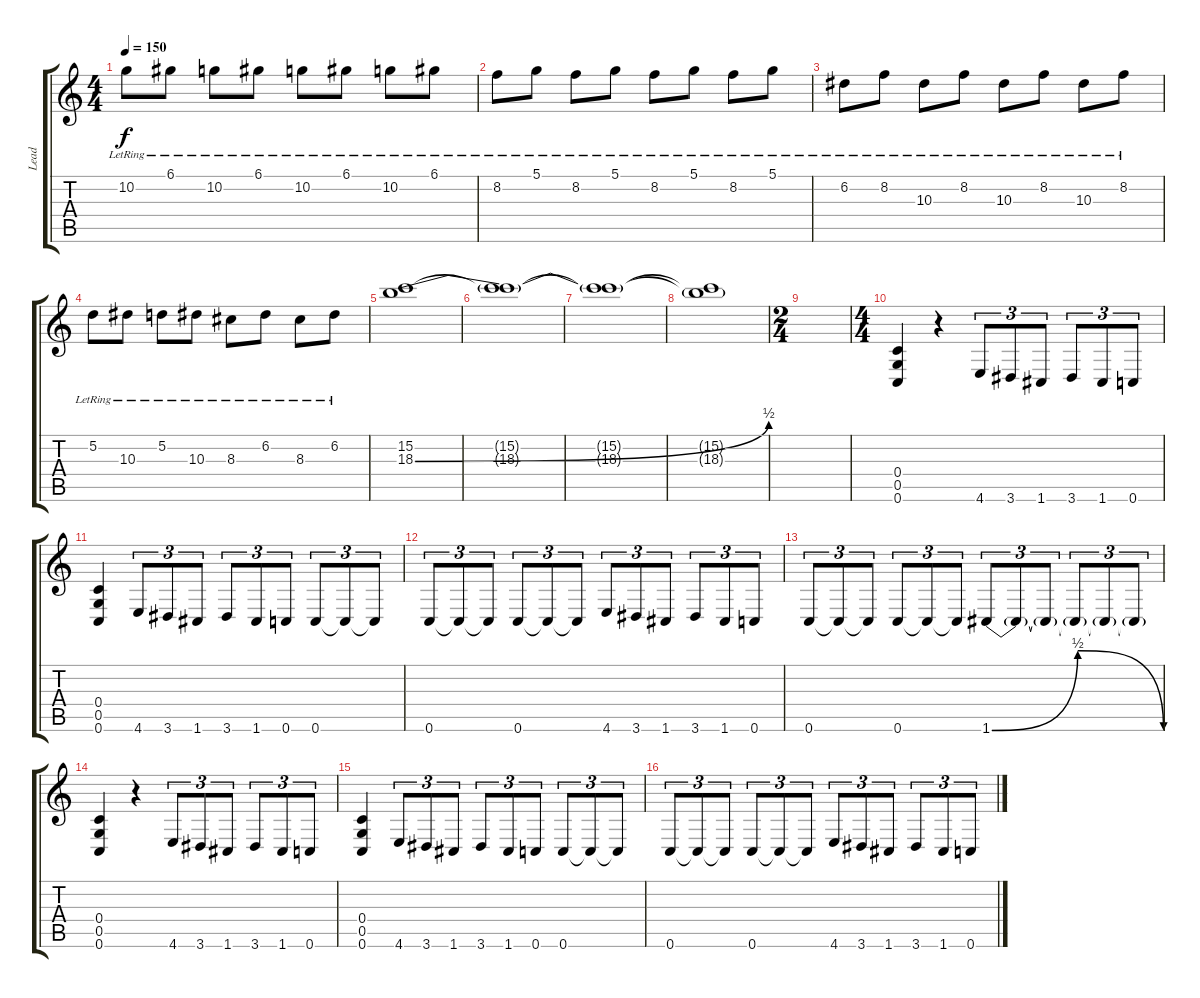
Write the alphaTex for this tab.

\track ("Lead" "Lead") {instrument distortionguitar}
\staff {score tabs}
\tuning (D4 A3 F3 C3 G2 C2) {hide}
\ts (4 4)
\tempo 150
\clef g2
\ks c
10.2{lr}.8{dy f} 6.1{lr}.8 10.2{lr}.8 6.1{lr}.8 10.2{lr}.8 6.1{lr}.8 10.2{lr}.8 6.1{lr}.8 |
8.2{lr}.8 5.1{lr}.8 8.2{lr}.8 5.1{lr}.8 8.2{lr}.8 5.1{lr}.8 8.2{lr}.8 5.1{lr}.8 |
6.2{lr}.8 8.2{lr}.8 10.3{lr}.8 8.2{lr}.8 10.3{lr}.8 8.2{lr}.8 10.3{lr}.8 8.2{lr}.8 |
5.2{lr}.8 10.3{lr}.8 5.2{lr}.8 10.3{lr}.8 8.3{lr}.8 6.2{lr}.8 8.3{lr}.8 6.2{lr}.8 |
(15.2 18.3{be (bend 0 0 60 2)}).1 |
(15.2{t} 18.3{t}).1 |
(15.2{t} 18.3{t}).1 |
(15.2{t} 18.3{t}).1 |
\ts (2 4)
|
\ts (4 4)
(0.4 0.5 0.6).4 r.4 4.6.8{tu (3 2)} 3.6.8{tu (3 2)} 1.6.8{tu (3 2)} 3.6.8{tu (3 2)} 1.6.8{tu (3 2)} 0.6.8{tu (3 2)} |
(0.4 0.5 0.6).4 4.6.8{tu (3 2)} 3.6.8{tu (3 2)} 1.6.8{tu (3 2)} 3.6.8{tu (3 2)} 1.6.8{tu (3 2)} 0.6.8{tu (3 2)} 0.6.8{tu (3 2)} 0.6{t}.8{tu (3 2)} 0.6{t}.8{tu (3 2)} |
0.6.8{tu (3 2)} 0.6{t}.8{tu (3 2)} 0.6{t}.8{tu (3 2)} 0.6.8{tu (3 2)} 0.6{t}.8{tu (3 2)} 0.6{t}.8{tu (3 2)} 4.6.8{tu (3 2)} 3.6.8{tu (3 2)} 1.6.8{tu (3 2)} 3.6.8{tu (3 2)} 1.6.8{tu (3 2)} 0.6.8{tu (3 2)} |
0.6.8{tu (3 2)} 0.6{t}.8{tu (3 2)} 0.6{t}.8{tu (3 2)} 0.6.8{tu (3 2)} 0.6{t}.8{tu (3 2)} 0.6{t}.8{tu (3 2)} 1.6{be (bendrelease 0 0 10 2 30 2 60 0)}.8{tu (3 2)} 1.6{t}.8{tu (3 2)} 1.6{t}.8{tu (3 2)} 1.6{t}.8{tu (3 2)} 1.6{t}.8{tu (3 2)} 1.6{t}.8{tu (3 2)} |
(0.4 0.5 0.6).4 r.4 4.6.8{tu (3 2)} 3.6.8{tu (3 2)} 1.6.8{tu (3 2)} 3.6.8{tu (3 2)} 1.6.8{tu (3 2)} 0.6.8{tu (3 2)} |
(0.4 0.5 0.6).4 4.6.8{tu (3 2)} 3.6.8{tu (3 2)} 1.6.8{tu (3 2)} 3.6.8{tu (3 2)} 1.6.8{tu (3 2)} 0.6.8{tu (3 2)} 0.6.8{tu (3 2)} 0.6{t}.8{tu (3 2)} 0.6{t}.8{tu (3 2)} |
0.6.8{tu (3 2)} 0.6{t}.8{tu (3 2)} 0.6{t}.8{tu (3 2)} 0.6.8{tu (3 2)} 0.6{t}.8{tu (3 2)} 0.6{t}.8{tu (3 2)} 4.6.8{tu (3 2)} 3.6.8{tu (3 2)} 1.6.8{tu (3 2)} 3.6.8{tu (3 2)} 1.6.8{tu (3 2)} 0.6.8{tu (3 2)}
